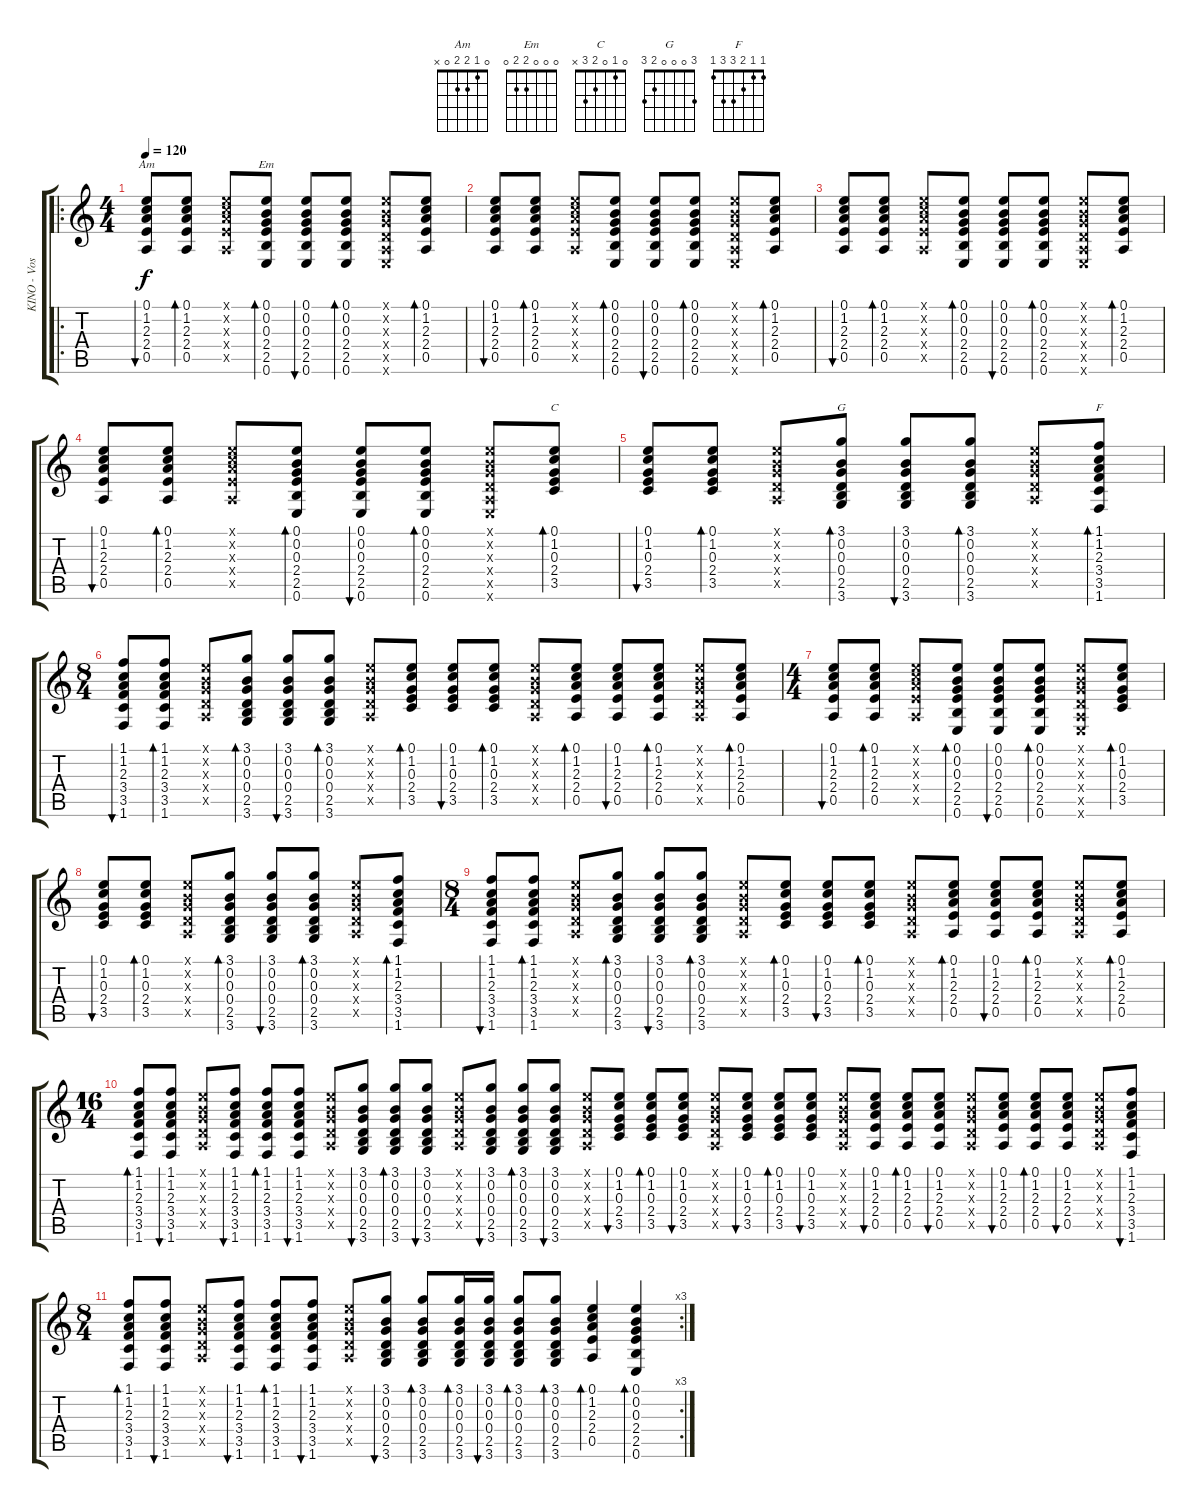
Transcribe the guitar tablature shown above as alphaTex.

\track ("KINO - Vosmiklasnitza" "KINO - Vos") {instrument acousticguitarnylon}
\staff {score tabs}
\tuning (E4 B3 G3 D3 A2 E2) {hide}
\chord ("Am" 0 1 2 2 0 x)
\chord ("Em" 0 0 0 2 2 0)
\chord ("C" 0 1 0 2 3 x)
\chord ("G" 3 0 0 0 2 3)
\chord ("F" 1 1 2 3 3 1)
\ro
\ts (4 4)
\tempo 120
\clef g2
\ks c
(0.1 1.2 2.3 2.4 0.5).8{bu 60 ch "Am" dy f instrument acousticguitarnylon} (0.1 1.2 2.3 2.4 0.5).8{bd 60} (0.1{x} 1.2{x} 2.3{x} 2.4{x} 0.5{x}).8 (0.1 0.2 0.3 2.4 2.5 0.6).8{bd 60 ch "Em"} (0.1 0.2 0.3 2.4 2.5 0.6).8{bu 60} (0.1 0.2 0.3 2.4 2.5 0.6).8{bd 60} (0.1{x} 0.2{x} 0.3{x} 0.4{x} 0.5{x} 0.6{x}).8 (0.1 1.2 2.3 2.4 0.5).8{bd 60} |
(0.1 1.2 2.3 2.4 0.5).8{bu 60} (0.1 1.2 2.3 2.4 0.5).8{bd 60} (0.1{x} 1.2{x} 2.3{x} 2.4{x} 0.5{x}).8 (0.1 0.2 0.3 2.4 2.5 0.6).8{bd 60} (0.1 0.2 0.3 2.4 2.5 0.6).8{bu 60} (0.1 0.2 0.3 2.4 2.5 0.6).8{bd 60} (0.1{x} 0.2{x} 0.3{x} 0.4{x} 0.5{x} 0.6{x}).8 (0.1 1.2 2.3 2.4 0.5).8{bd 60} |
(0.1 1.2 2.3 2.4 0.5).8{bu 60} (0.1 1.2 2.3 2.4 0.5).8{bd 60} (0.1{x} 1.2{x} 2.3{x} 2.4{x} 0.5{x}).8 (0.1 0.2 0.3 2.4 2.5 0.6).8{bd 60} (0.1 0.2 0.3 2.4 2.5 0.6).8{bu 60} (0.1 0.2 0.3 2.4 2.5 0.6).8{bd 60} (0.1{x} 0.2{x} 0.3{x} 0.4{x} 0.5{x} 0.6{x}).8 (0.1 1.2 2.3 2.4 0.5).8{bd 60} |
(0.1 1.2 2.3 2.4 0.5).8{bu 60} (0.1 1.2 2.3 2.4 0.5).8{bd 60} (0.1{x} 1.2{x} 2.3{x} 2.4{x} 0.5{x}).8 (0.1 0.2 0.3 2.4 2.5 0.6).8{bd 60} (0.1 0.2 0.3 2.4 2.5 0.6).8{bu 60} (0.1 0.2 0.3 2.4 2.5 0.6).8{bd 60} (0.1{x} 0.2{x} 0.3{x} 0.4{x} 0.5{x} 0.6{x}).8 (0.1 1.2 0.3 2.4 3.5).8{bd 60 ch "C"} |
(0.1 1.2 0.3 2.4 3.5).8{bu 60} (0.1 1.2 0.3 2.4 3.5).8{bd 60} (0.1{x} 0.2{x} 0.3{x} 0.4{x} 0.5{x}).8 (3.1 0.2 0.3 0.4 2.5 3.6).8{bd 60 ch "G"} (3.1 0.2 0.3 0.4 2.5 3.6).8{bu 60} (3.1 0.2 0.3 0.4 2.5 3.6).8{bd 60} (0.1{x} 0.2{x} 0.3{x} 0.4{x} 0.5{x}).8 (1.1 1.2 2.3 3.4 3.5 1.6).8{bd 60 ch "F"} |
\ts (8 4)
(1.1 1.2 2.3 3.4 3.5 1.6).8{bu 60} (1.1 1.2 2.3 3.4 3.5 1.6).8{bd 60} (0.1{x} 0.2{x} 0.3{x} 0.4{x} 0.5{x}).8 (3.1 0.2 0.3 0.4 2.5 3.6).8{bd 60} (3.1 0.2 0.3 0.4 2.5 3.6).8{bu 60} (3.1 0.2 0.3 0.4 2.5 3.6).8{bd 60} (0.1{x} 0.2{x} 0.3{x} 0.4{x} 0.5{x}).8 (0.1 1.2 0.3 2.4 3.5).8{bd 60} (0.1 1.2 0.3 2.4 3.5).8{bu 60} (0.1 1.2 0.3 2.4 3.5).8{bd 60} (0.1{x} 0.2{x} 0.3{x} 0.4{x} 0.5{x}).8 (0.1 1.2 2.3 2.4 0.5).8{bd 60} (0.1 1.2 2.3 2.4 0.5).8{bu 60} (0.1 1.2 2.3 2.4 0.5).8{bd 60} (0.1{x} 0.2{x} 0.3{x} 0.4{x} 0.5{x}).8 (0.1 1.2 2.3 2.4 0.5).8{bd 60} |
\ts (4 4)
(0.1 1.2 2.3 2.4 0.5).8{bu 60} (0.1 1.2 2.3 2.4 0.5).8{bd 60} (0.1{x} 1.2{x} 2.3{x} 2.4{x} 0.5{x}).8 (0.1 0.2 0.3 2.4 2.5 0.6).8{bd 60} (0.1 0.2 0.3 2.4 2.5 0.6).8{bu 60} (0.1 0.2 0.3 2.4 2.5 0.6).8{bd 60} (0.1{x} 0.2{x} 0.3{x} 0.4{x} 0.5{x} 0.6{x}).8 (0.1 1.2 0.3 2.4 3.5).8{bd 60} |
(0.1 1.2 0.3 2.4 3.5).8{bu 60} (0.1 1.2 0.3 2.4 3.5).8{bd 60} (0.1{x} 0.2{x} 0.3{x} 0.4{x} 0.5{x}).8 (3.1 0.2 0.3 0.4 2.5 3.6).8{bd 60} (3.1 0.2 0.3 0.4 2.5 3.6).8{bu 60} (3.1 0.2 0.3 0.4 2.5 3.6).8{bd 60} (0.1{x} 0.2{x} 0.3{x} 0.4{x} 0.5{x}).8 (1.1 1.2 2.3 3.4 3.5 1.6).8{bd 60} |
\ts (8 4)
(1.1 1.2 2.3 3.4 3.5 1.6).8{bu 60} (1.1 1.2 2.3 3.4 3.5 1.6).8{bd 60} (0.1{x} 0.2{x} 0.3{x} 0.4{x} 0.5{x}).8 (3.1 0.2 0.3 0.4 2.5 3.6).8{bd 60} (3.1 0.2 0.3 0.4 2.5 3.6).8{bu 60} (3.1 0.2 0.3 0.4 2.5 3.6).8{bd 60} (0.1{x} 0.2{x} 0.3{x} 0.4{x} 0.5{x}).8 (0.1 1.2 0.3 2.4 3.5).8{bd 60} (0.1 1.2 0.3 2.4 3.5).8{bu 60} (0.1 1.2 0.3 2.4 3.5).8{bd 60} (0.1{x} 0.2{x} 0.3{x} 0.4{x} 0.5{x}).8 (0.1 1.2 2.3 2.4 0.5).8{bd 60} (0.1 1.2 2.3 2.4 0.5).8{bu 60} (0.1 1.2 2.3 2.4 0.5).8{bd 60} (0.1{x} 0.2{x} 0.3{x} 0.4{x} 0.5{x}).8 (0.1 1.2 2.3 2.4 0.5).8{bd 60} |
\ts (16 4)
(1.1 1.2 2.3 3.4 3.5 1.6).8{bd 60} (1.1 1.2 2.3 3.4 3.5 1.6).8{bu 60} (0.1{x} 0.2{x} 0.3{x} 0.4{x} 0.5{x}).8 (1.1 1.2 2.3 3.4 3.5 1.6).8{bu 60} (1.1 1.2 2.3 3.4 3.5 1.6).8{bd 60} (1.1 1.2 2.3 3.4 3.5 1.6).8{bu 60} (0.1{x} 0.2{x} 0.3{x} 0.4{x} 0.5{x}).8 (3.1 0.2 0.3 0.4 2.5 3.6).8{bu 60} (3.1 0.2 0.3 0.4 2.5 3.6).8{bd 60} (3.1 0.2 0.3 0.4 2.5 3.6).8{bu 60} (0.1{x} 0.2{x} 0.3{x} 0.4{x} 0.5{x}).8 (3.1 0.2 0.3 0.4 2.5 3.6).8{bu 60} (3.1 0.2 0.3 0.4 2.5 3.6).8{bd 60} (3.1 0.2 0.3 0.4 2.5 3.6).8{bu 60} (0.1{x} 0.2{x} 0.3{x} 0.4{x} 0.5{x}).8 (0.1 1.2 0.3 2.4 3.5).8{bu 60} (0.1 1.2 0.3 2.4 3.5).8{bd 60} (0.1 1.2 0.3 2.4 3.5).8{bu 60} (0.1{x} 0.2{x} 0.3{x} 0.4{x} 0.5{x}).8 (0.1 1.2 0.3 2.4 3.5).8{bu 60} (0.1 1.2 0.3 2.4 3.5).8{bd 60} (0.1 1.2 0.3 2.4 3.5).8{bu 60} (0.1{x} 0.2{x} 0.3{x} 0.4{x} 0.5{x}).8 (0.1 1.2 2.3 2.4 0.5).8{bu 60} (0.1 1.2 2.3 2.4 0.5).8{bd 60} (0.1 1.2 2.3 2.4 0.5).8{bu 60} (0.1{x} 0.2{x} 0.3{x} 0.4{x} 0.5{x}).8 (0.1 1.2 2.3 2.4 0.5).8{bu 60} (0.1 1.2 2.3 2.4 0.5).8{bd 60} (0.1 1.2 2.3 2.4 0.5).8{bu 60} (0.1{x} 0.2{x} 0.3{x} 0.4{x} 0.5{x}).8 (1.1 1.2 2.3 3.4 3.5 1.6).8{bu 60} |
\rc 3
\ts (8 4)
(1.1 1.2 2.3 3.4 3.5 1.6).8{bd 60} (1.1 1.2 2.3 3.4 3.5 1.6).8{bu 60} (0.1{x} 0.2{x} 0.3{x} 0.4{x} 0.5{x}).8 (1.1 1.2 2.3 3.4 3.5 1.6).8{bu 60} (1.1 1.2 2.3 3.4 3.5 1.6).8{bd 60} (1.1 1.2 2.3 3.4 3.5 1.6).8{bu 60} (0.1{x} 0.2{x} 0.3{x} 0.4{x} 0.5{x}).8 (3.1 0.2 0.3 0.4 2.5 3.6).8{bu 60} (3.1 0.2 0.3 0.4 2.5 3.6).8{bd 60} (3.1 0.2 0.3 0.4 2.5 3.6).16{bd 60} (3.1 0.2 0.3 0.4 2.5 3.6).16{bu 60} (3.1 0.2 0.3 0.4 2.5 3.6).8{bd 60} (3.1 0.2 0.3 0.4 2.5 3.6).8{bd 60} (0.1 1.2 2.3 2.4 0.5).4{bd 60} (0.1 0.2 0.3 2.4 2.5 0.6).4{bd 60}
